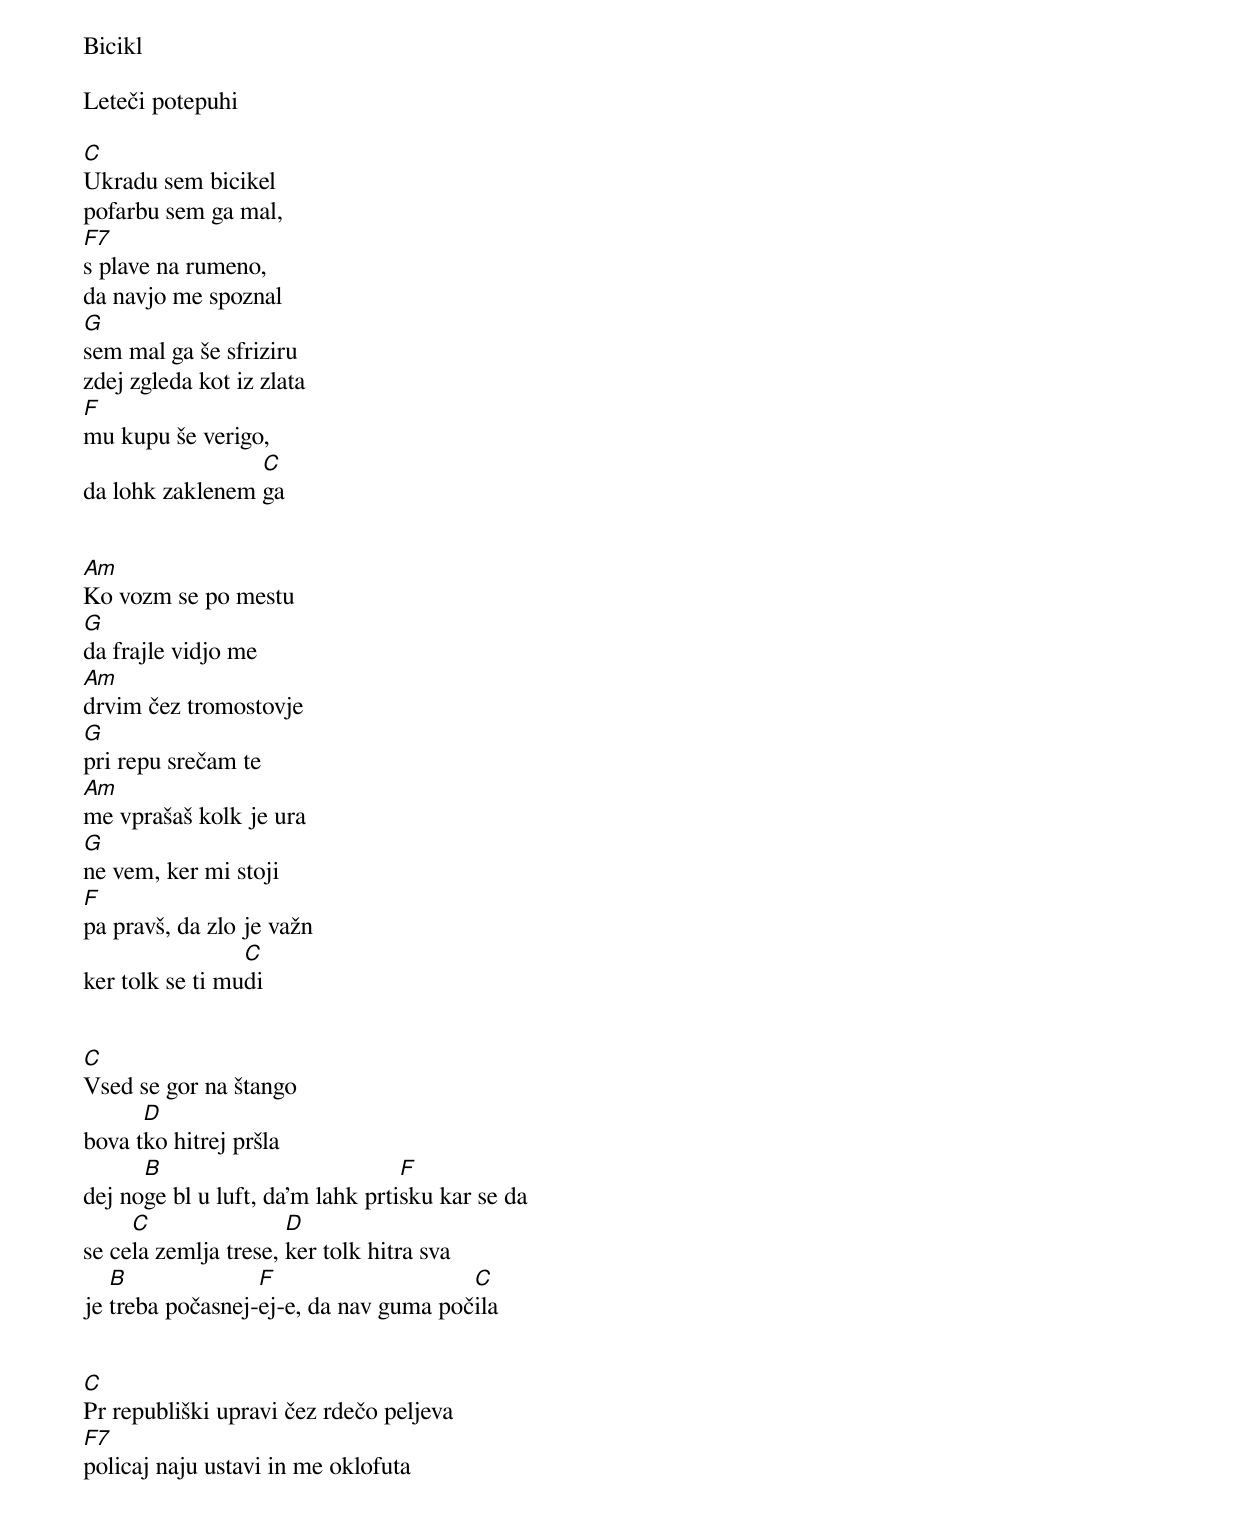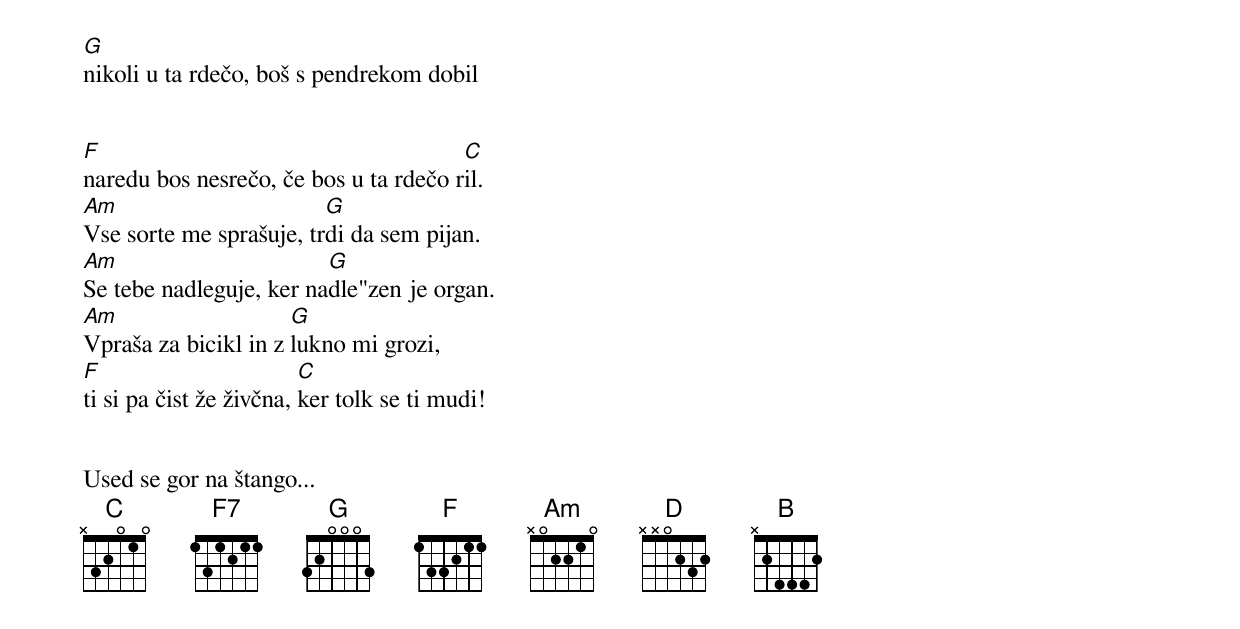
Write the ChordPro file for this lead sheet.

Bicikl

Leteči potepuhi

[C]Ukradu sem bicikel
pofarbu sem ga mal,
[F7]s plave na rumeno,
da navjo me spoznal
[G]sem mal ga še sfriziru
zdej zgleda kot iz zlata
[F]mu kupu še verigo,
da lohk zaklenem [C]ga


[Am]Ko vozm se po mestu
[G]da frajle vidjo me
[Am]drvim čez tromostovje
[G]pri repu srečam te
[Am]me vprašaš kolk je ura
[G]ne vem, ker mi stoji
[F]pa pravš, da zlo je važn
ker tolk se ti mu[C]di


[C]Vsed se gor na štango
bova t[D]ko hitrej pršla
dej no[B]ge bl u luft, da'm lahk prti[F]sku kar se da
se ce[C]la zemlja trese, [D]ker tolk hitra sva
je [B]treba počasnej-[F]ej-e, da nav guma poč[C]ila


[C]Pr republiški upravi čez rdečo peljeva
[F7]policaj naju ustavi in me oklofuta
[G]nikoli u ta rdečo, boš s pendrekom dobil


[F]naredu bos nesrečo, če bos u ta rdečo r[C]il.
[Am]Vse sorte me sprašuje, tr[G]di da sem pijan.
[Am]Se tebe nadleguje, ker na[G]dle"zen je organ.
[Am]Vpraša za bicikl in z [G]lukno mi grozi,
[F]ti si pa čist že živčna, [C]ker tolk se ti mudi!


Used se gor na štango...
